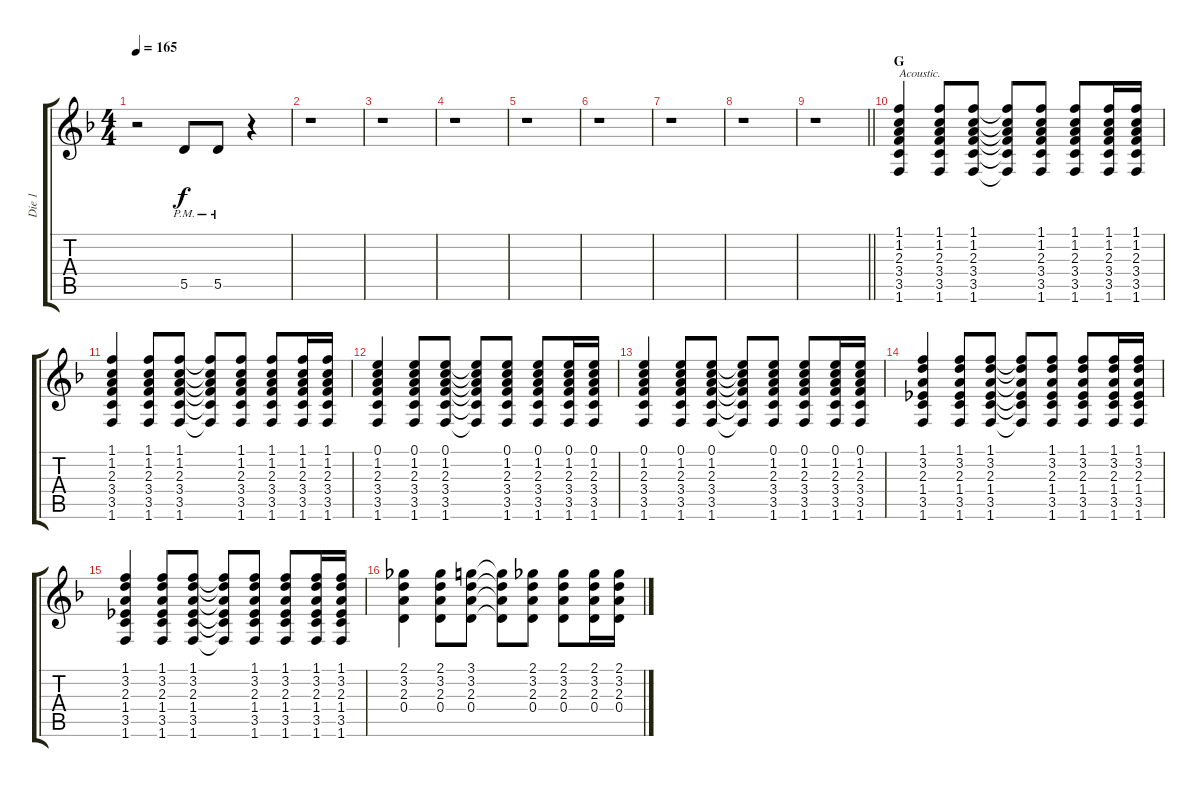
\track ("Die 1" "Die 1") {instrument distortionguitar}
\staff {score tabs}
\tuning (E4 B3 G3 D3 A2 E2) {hide}
\ts (4 4)
\tempo 165
\clef g2
\ks dminor
r.2{dy f} 5.5{pm}.8 5.5{pm}.8 r.4 |
r.1 |
r.1 |
r.1 |
r.1 |
r.1 |
r.1 |
r.1 |
\barLineRight lightlight
r.1 |
\section ("" "G")
(1.1 1.2 2.3 3.4 3.5 1.6).4{txt "Acoustic." instrument acousticguitarsteel} (1.1 1.2 2.3 3.4 3.5 1.6).8 (1.1 1.2 2.3 3.4 3.5 1.6).8 (1.1{t} 1.2{t} 2.3{t} 3.4{t} 3.5{t} 1.6{t}).8 (1.1 1.2 2.3 3.4 3.5 1.6).8 (1.1 1.2 2.3 3.4 3.5 1.6).8 (1.1 1.2 2.3 3.4 3.5 1.6).16 (1.1 1.2 2.3 3.4 3.5 1.6).16 |
(1.1 1.2 2.3 3.4 3.5 1.6).4 (1.1 1.2 2.3 3.4 3.5 1.6).8 (1.1 1.2 2.3 3.4 3.5 1.6).8 (1.1{t} 1.2{t} 2.3{t} 3.4{t} 3.5{t} 1.6{t}).8 (1.1 1.2 2.3 3.4 3.5 1.6).8 (1.1 1.2 2.3 3.4 3.5 1.6).8 (1.1 1.2 2.3 3.4 3.5 1.6).16 (1.1 1.2 2.3 3.4 3.5 1.6).16 |
(0.1 1.2 2.3 3.4 3.5 1.6).4 (0.1 1.2 2.3 3.4 3.5 1.6).8 (0.1 1.2 2.3 3.4 3.5 1.6).8 (0.1{t} 1.2{t} 2.3{t} 3.4{t} 3.5{t} 1.6{t}).8 (0.1 1.2 2.3 3.4 3.5 1.6).8 (0.1 1.2 2.3 3.4 3.5 1.6).8 (0.1 1.2 2.3 3.4 3.5 1.6).16 (0.1 1.2 2.3 3.4 3.5 1.6).16 |
(0.1 1.2 2.3 3.4 3.5 1.6).4 (0.1 1.2 2.3 3.4 3.5 1.6).8 (0.1 1.2 2.3 3.4 3.5 1.6).8 (0.1{t} 1.2{t} 2.3{t} 3.4{t} 3.5{t} 1.6{t}).8 (0.1 1.2 2.3 3.4 3.5 1.6).8 (0.1 1.2 2.3 3.4 3.5 1.6).8 (0.1 1.2 2.3 3.4 3.5 1.6).16 (0.1 1.2 2.3 3.4 3.5 1.6).16 |
(1.1 3.2 2.3 1.4 3.5 1.6).4 (1.1 3.2 2.3 1.4 3.5 1.6).8 (1.1 3.2 2.3 1.4 3.5 1.6).8 (1.1{t} 3.2{t} 2.3{t} 1.4{t} 3.5{t} 1.6{t}).8 (1.1 3.2 2.3 1.4 3.5 1.6).8 (1.1 3.2 2.3 1.4 3.5 1.6).8 (1.1 3.2 2.3 1.4 3.5 1.6).16 (1.1 3.2 2.3 1.4 3.5 1.6).16 |
(1.1 3.2 2.3 1.4 3.5 1.6).4 (1.1 3.2 2.3 1.4 3.5 1.6).8 (1.1 3.2 2.3 1.4 3.5 1.6).8 (1.1{t} 3.2{t} 2.3{t} 1.4{t} 3.5{t} 1.6{t}).8 (1.1 3.2 2.3 1.4 3.5 1.6).8 (1.1 3.2 2.3 1.4 3.5 1.6).8 (1.1 3.2 2.3 1.4 3.5 1.6).16 (1.1 3.2 2.3 1.4 3.5 1.6).16 |
(2.1 3.2 2.3 0.4).4 (2.1 3.2 2.3 0.4).8 (3.1 3.2 2.3 0.4).8 (3.1{t} 3.2{t} 2.3{t} 0.4{t}).8 (2.1 3.2 2.3 0.4).8 (2.1 3.2 2.3 0.4).8 (2.1 3.2 2.3 0.4).16 (2.1 3.2 2.3 0.4).16
